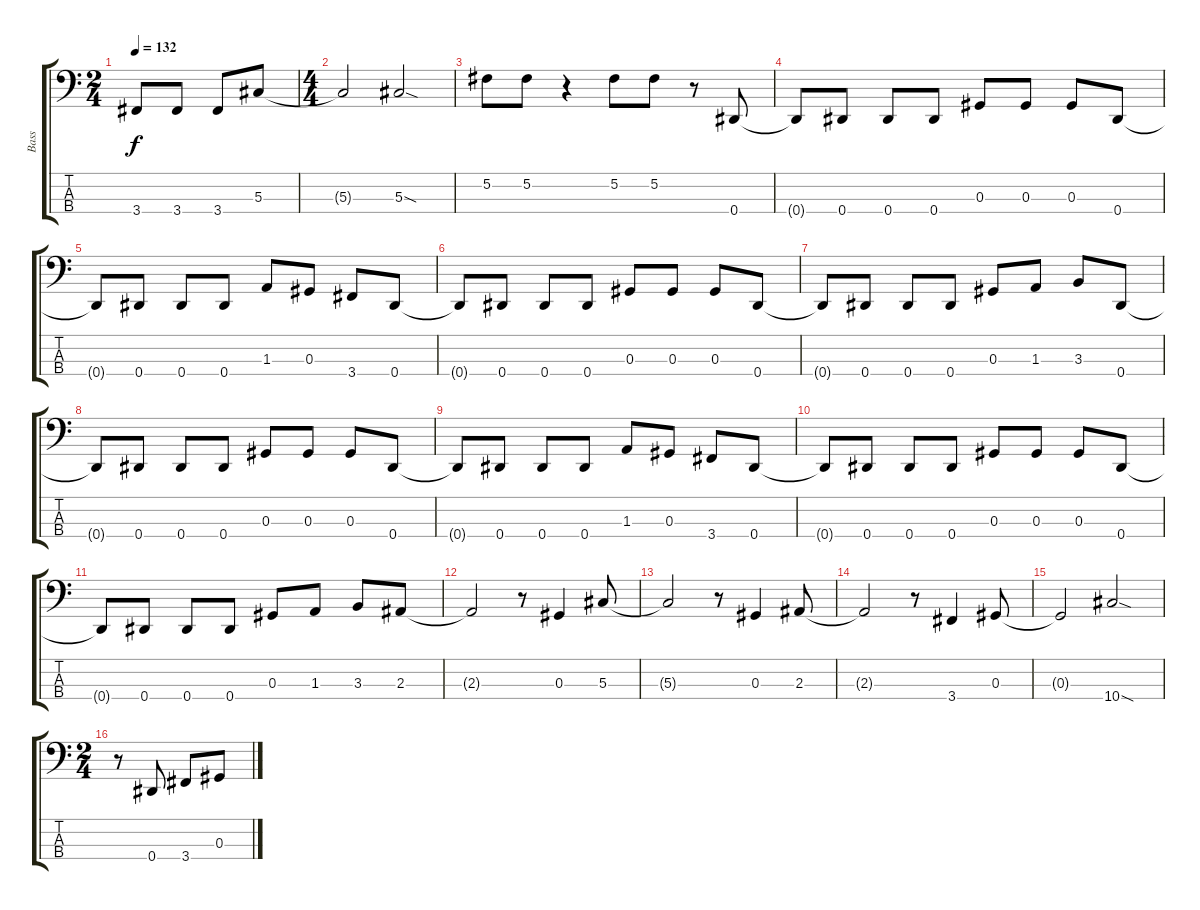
\track ("Bass" "Bass") {instrument electricbassfinger}
\staff {score tabs}
\tuning (Gb2 Db2 Ab1 Eb1) {hide}
\ts (2 4)
\tempo 132
\clef f4
\ks c
3.4{t}.8{dy f} 3.4.8 3.4.8 5.3.8 |
\ts (4 4)
5.3{t}.2 5.3{sod}.2 |
5.2.8 5.2.8 r.4 5.2.8 5.2.8 r.8 0.4.8 |
0.4{t}.8 0.4.8 0.4.8 0.4.8 0.3.8 0.3.8 0.3.8 0.4.8 |
0.4{t}.8 0.4.8 0.4.8 0.4.8 1.3.8 0.3.8 3.4.8 0.4.8 |
0.4{t}.8 0.4.8 0.4.8 0.4.8 0.3.8 0.3.8 0.3.8 0.4.8 |
0.4{t}.8 0.4.8 0.4.8 0.4.8 0.3.8 1.3.8 3.3.8 0.4.8 |
0.4{t}.8 0.4.8 0.4.8 0.4.8 0.3.8 0.3.8 0.3.8 0.4.8 |
0.4{t}.8 0.4.8 0.4.8 0.4.8 1.3.8 0.3.8 3.4.8 0.4.8 |
0.4{t}.8 0.4.8 0.4.8 0.4.8 0.3.8 0.3.8 0.3.8 0.4.8 |
0.4{t}.8 0.4.8 0.4.8 0.4.8 0.3.8 1.3.8 3.3.8 2.3.8 |
2.3{t}.2 r.8 0.3.4 5.3.8 |
5.3{t}.2 r.8 0.3.4 2.3.8 |
2.3{t}.2 r.8 3.4.4 0.3.8 |
0.3{t}.2 10.4{sod}.2 |
\ts (2 4)
r.8 0.4.8 3.4.8 0.3.8
